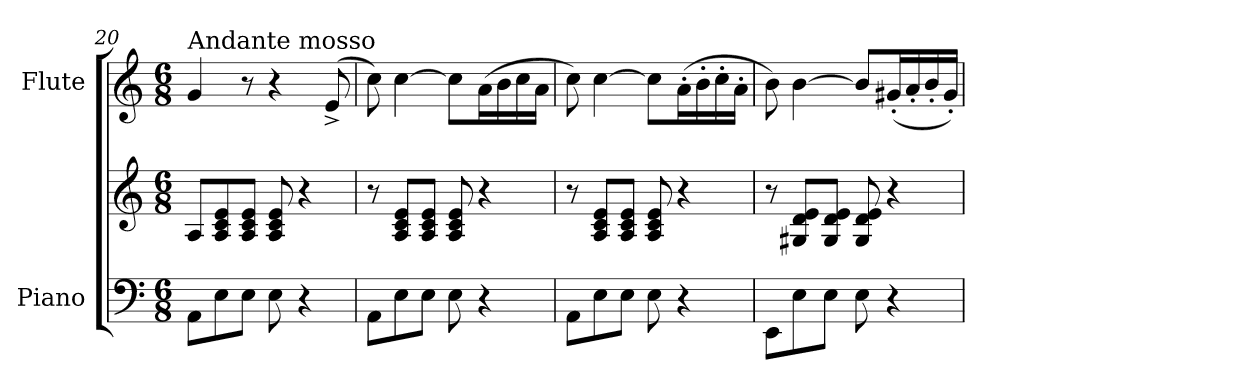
**kern	**kern	**kern
*part2	*part2	*part1
*staff3	*staff2	*staff1
*I"Piano	*	*I"Flute
*I'Pno.	*	*I'Fl.
!!LO:PB:g=z
*clefF4	*clefG2	*clefG2
*k[]	*k[]	*k[]
*C:	*C:	*C:
*M6/8	*M6/8	*M6/8
=20	=20	=20
!	!	!LO:TX:a:t=Andante mosso
8AA\L	8A/L	4g/
8E\	8A/ 8c/ 8e/	.
8E\J	8A/ 8c/ 8e/J	8r
8E\	8A/ 8c/ 8e/	4r
4r	4r	.
.	.	(8e^/
=21	=21	=21
8AA\L	8r	8cc\)
8E\	8A/ 8c/ 8e/L	[4cc\
8E\J	8A/ 8c/ 8e/J	.
8E\	8A/ 8c/ 8e/	8cc\L]
4r	4r	(16a\L
.	.	16b\
.	.	16cc\
.	.	16a\JJ
=22	=22	=22
8AA\L	8r	8cc\)
8E\	8A/ 8c/ 8e/L	[4cc\
8E\J	8A/ 8c/ 8e/J	.
8E\	8A/ 8c/ 8e/	8cc\L]
4r	4r	(16a'\L
.	.	16b'\
.	.	16cc'\
.	.	16a'\JJ
=23	=23	=23
8EE\L	8r	8b\)
8E\	8G#X/ 8d/ 8e/L	[4b\
8E\J	8G#/ 8d/ 8e/J	.
8E\	8G#/ 8d/ 8e/	8b/L]
4r	4r	(16g#X'/L
.	.	16a'/
.	.	16b'/
.	.	16g#'/JJ)
=	=	=
*-	*-	*-
